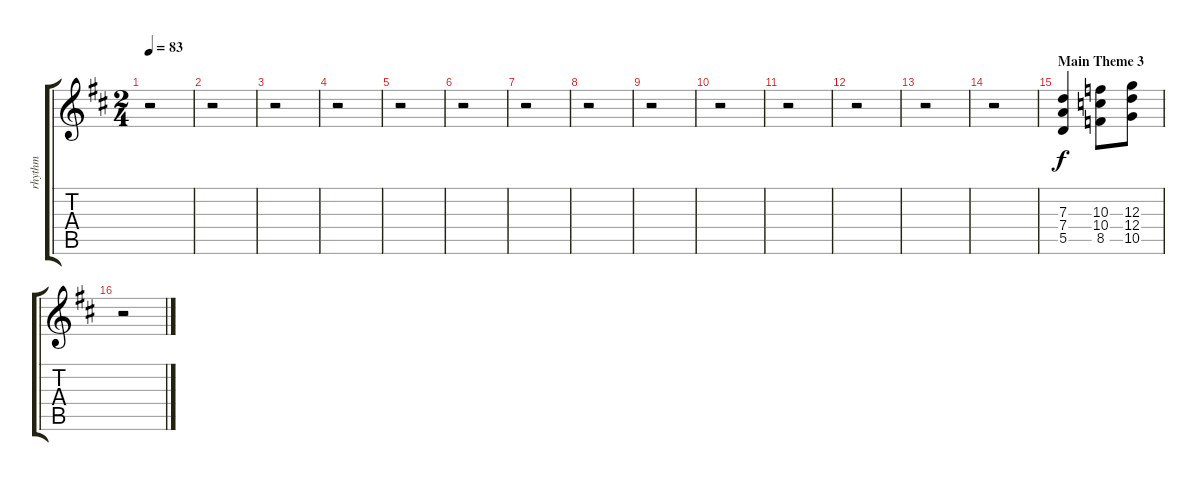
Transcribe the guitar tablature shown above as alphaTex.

\track ("rhythm" "rhythm") {instrument overdrivenguitar}
\staff {score tabs}
\tuning (E4 B3 G3 D3 A2 E2) {hide}
\ts (2 4)
\tempo 83
\clef g2
\ks d
r.2{dy f} |
r.2 |
r.2 |
r.2 |
r.2 |
r.2 |
r.2 |
r.2 |
r.2 |
r.2 |
r.2 |
r.2 |
r.2 |
r.2 |
\section ("" "Main Theme 3")
(7.3 7.4 5.5).4 (10.3 10.4 8.5).8 (12.3 12.4 10.5).8 |
r.2
